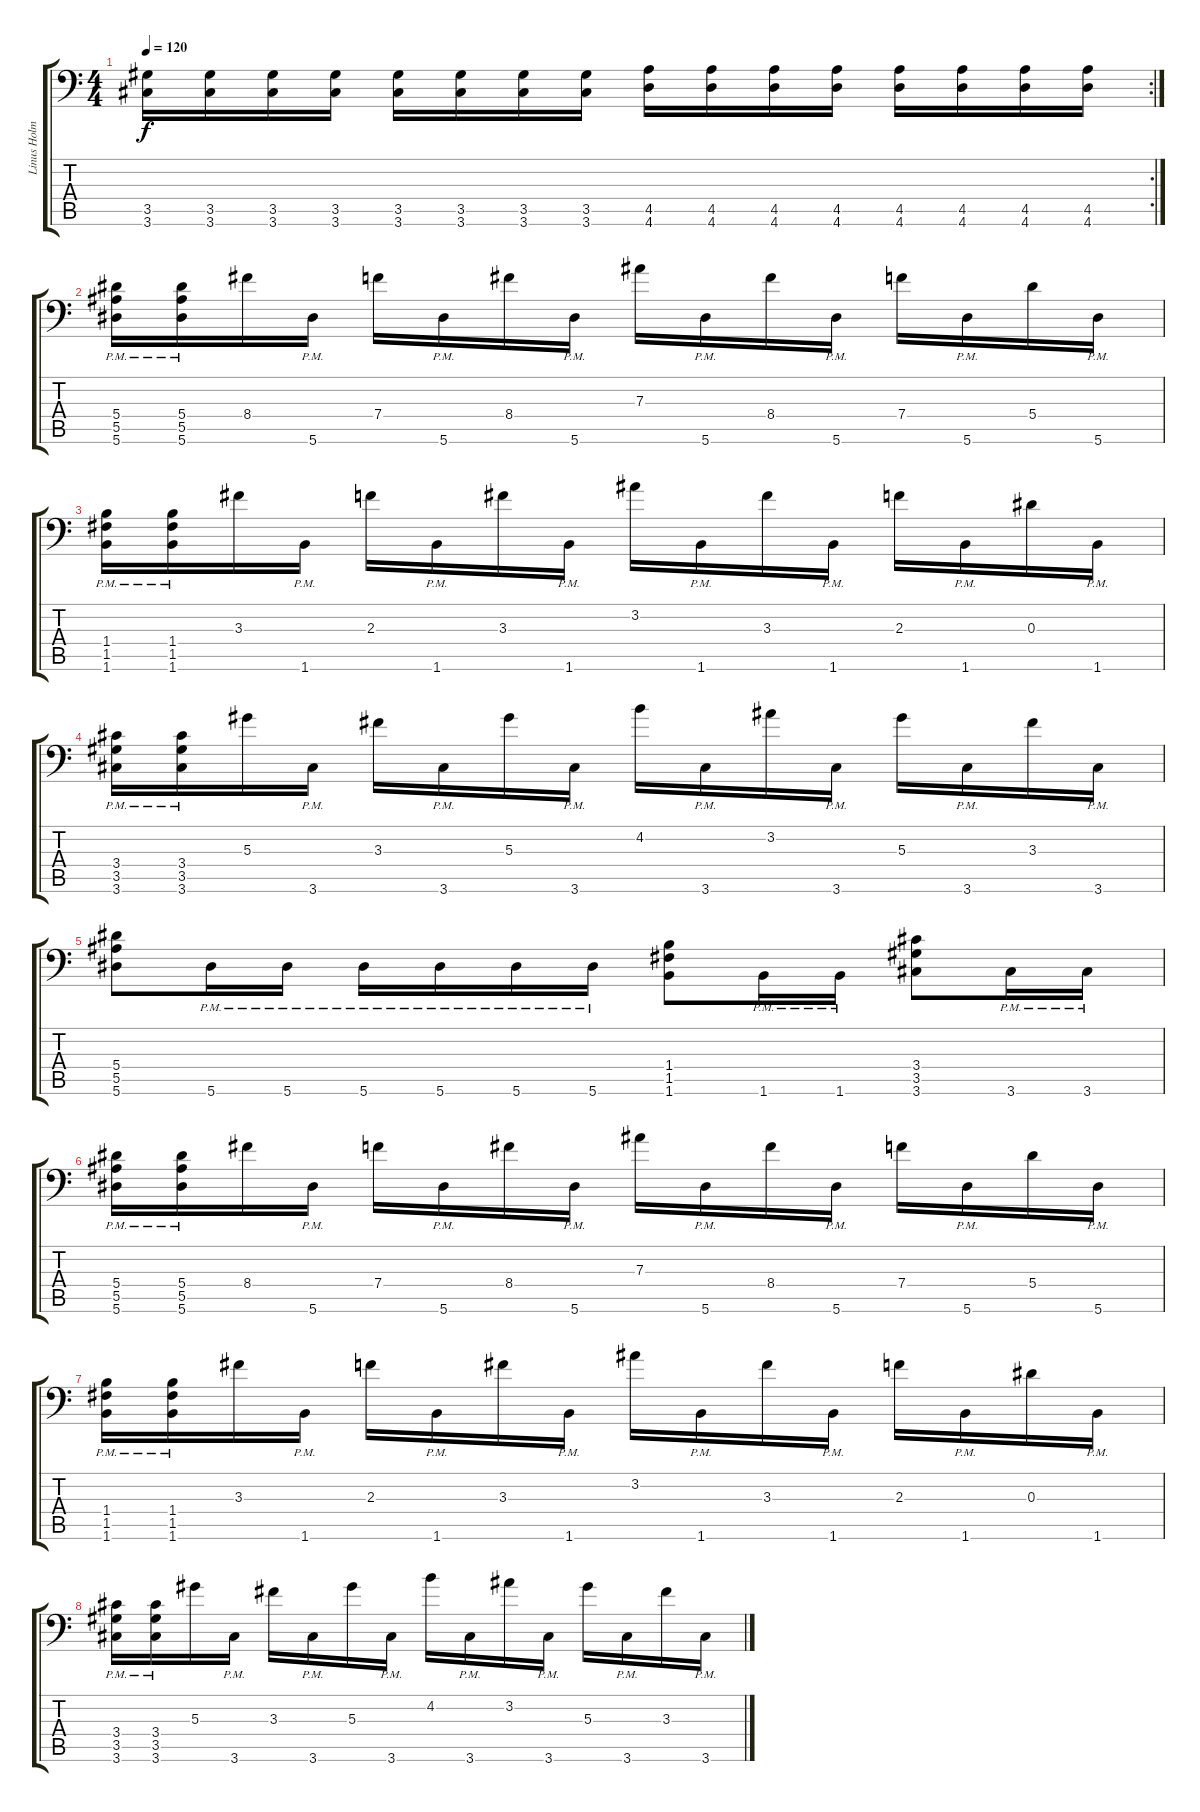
\track ("Linus Holmgren (Lead)" "Linus Holm") {instrument distortionguitar}
\staff {score tabs}
\tuning (C4 G3 Eb3 Bb2 F2 Bb1) {hide}
\rc 2
\ts (4 4)
\tempo 120
\clef f4
\ks c
(3.5 3.6).16{dy f} (3.5 3.6).16 (3.5 3.6).16 (3.5 3.6).16 (3.5 3.6).16 (3.5 3.6).16 (3.5 3.6).16 (3.5 3.6).16 (4.5 4.6).16 (4.5 4.6).16 (4.5 4.6).16 (4.5 4.6).16 (4.5 4.6).16 (4.5 4.6).16 (4.5 4.6).16 (4.5 4.6).16 |
(5.4{pm} 5.5{pm} 5.6{pm}).16 (5.4{pm} 5.5{pm} 5.6{pm}).16 8.4.16 5.6{pm}.16 7.4.16 5.6{pm}.16 8.4.16 5.6{pm}.16 7.3.16 5.6{pm}.16 8.4.16 5.6{pm}.16 7.4.16 5.6{pm}.16 5.4.16 5.6{pm}.16 |
(1.4{pm} 1.5{pm} 1.6{pm}).16 (1.4{pm} 1.5{pm} 1.6{pm}).16 3.3.16 1.6{pm}.16 2.3.16 1.6{pm}.16 3.3.16 1.6{pm}.16 3.2.16 1.6{pm}.16 3.3.16 1.6{pm}.16 2.3.16 1.6{pm}.16 0.3.16 1.6{pm}.16 |
(3.4{pm} 3.5{pm} 3.6{pm}).16 (3.4{pm} 3.5{pm} 3.6{pm}).16 5.3.16 3.6{pm}.16 3.3.16 3.6{pm}.16 5.3.16 3.6{pm}.16 4.2.16 3.6{pm}.16 3.2.16 3.6{pm}.16 5.3.16 3.6{pm}.16 3.3.16 3.6{pm}.16 |
(5.4 5.5 5.6).8 5.6{pm}.16 5.6{pm}.16 5.6{pm}.16 5.6{pm}.16 5.6{pm}.16 5.6{pm}.16 (1.4 1.5 1.6).8 1.6{pm}.16 1.6{pm}.16 (3.4 3.5 3.6).8 3.6{pm}.16 3.6{pm}.16 |
(5.4{pm} 5.5{pm} 5.6{pm}).16 (5.4{pm} 5.5{pm} 5.6{pm}).16 8.4.16 5.6{pm}.16 7.4.16 5.6{pm}.16 8.4.16 5.6{pm}.16 7.3.16 5.6{pm}.16 8.4.16 5.6{pm}.16 7.4.16 5.6{pm}.16 5.4.16 5.6{pm}.16 |
(1.4{pm} 1.5{pm} 1.6{pm}).16 (1.4{pm} 1.5{pm} 1.6{pm}).16 3.3.16 1.6{pm}.16 2.3.16 1.6{pm}.16 3.3.16 1.6{pm}.16 3.2.16 1.6{pm}.16 3.3.16 1.6{pm}.16 2.3.16 1.6{pm}.16 0.3.16 1.6{pm}.16 |
(3.4{pm} 3.5{pm} 3.6{pm}).16 (3.4{pm} 3.5{pm} 3.6{pm}).16 5.3.16 3.6{pm}.16 3.3.16 3.6{pm}.16 5.3.16 3.6{pm}.16 4.2.16 3.6{pm}.16 3.2.16 3.6{pm}.16 5.3.16 3.6{pm}.16 3.3.16 3.6{pm}.16
